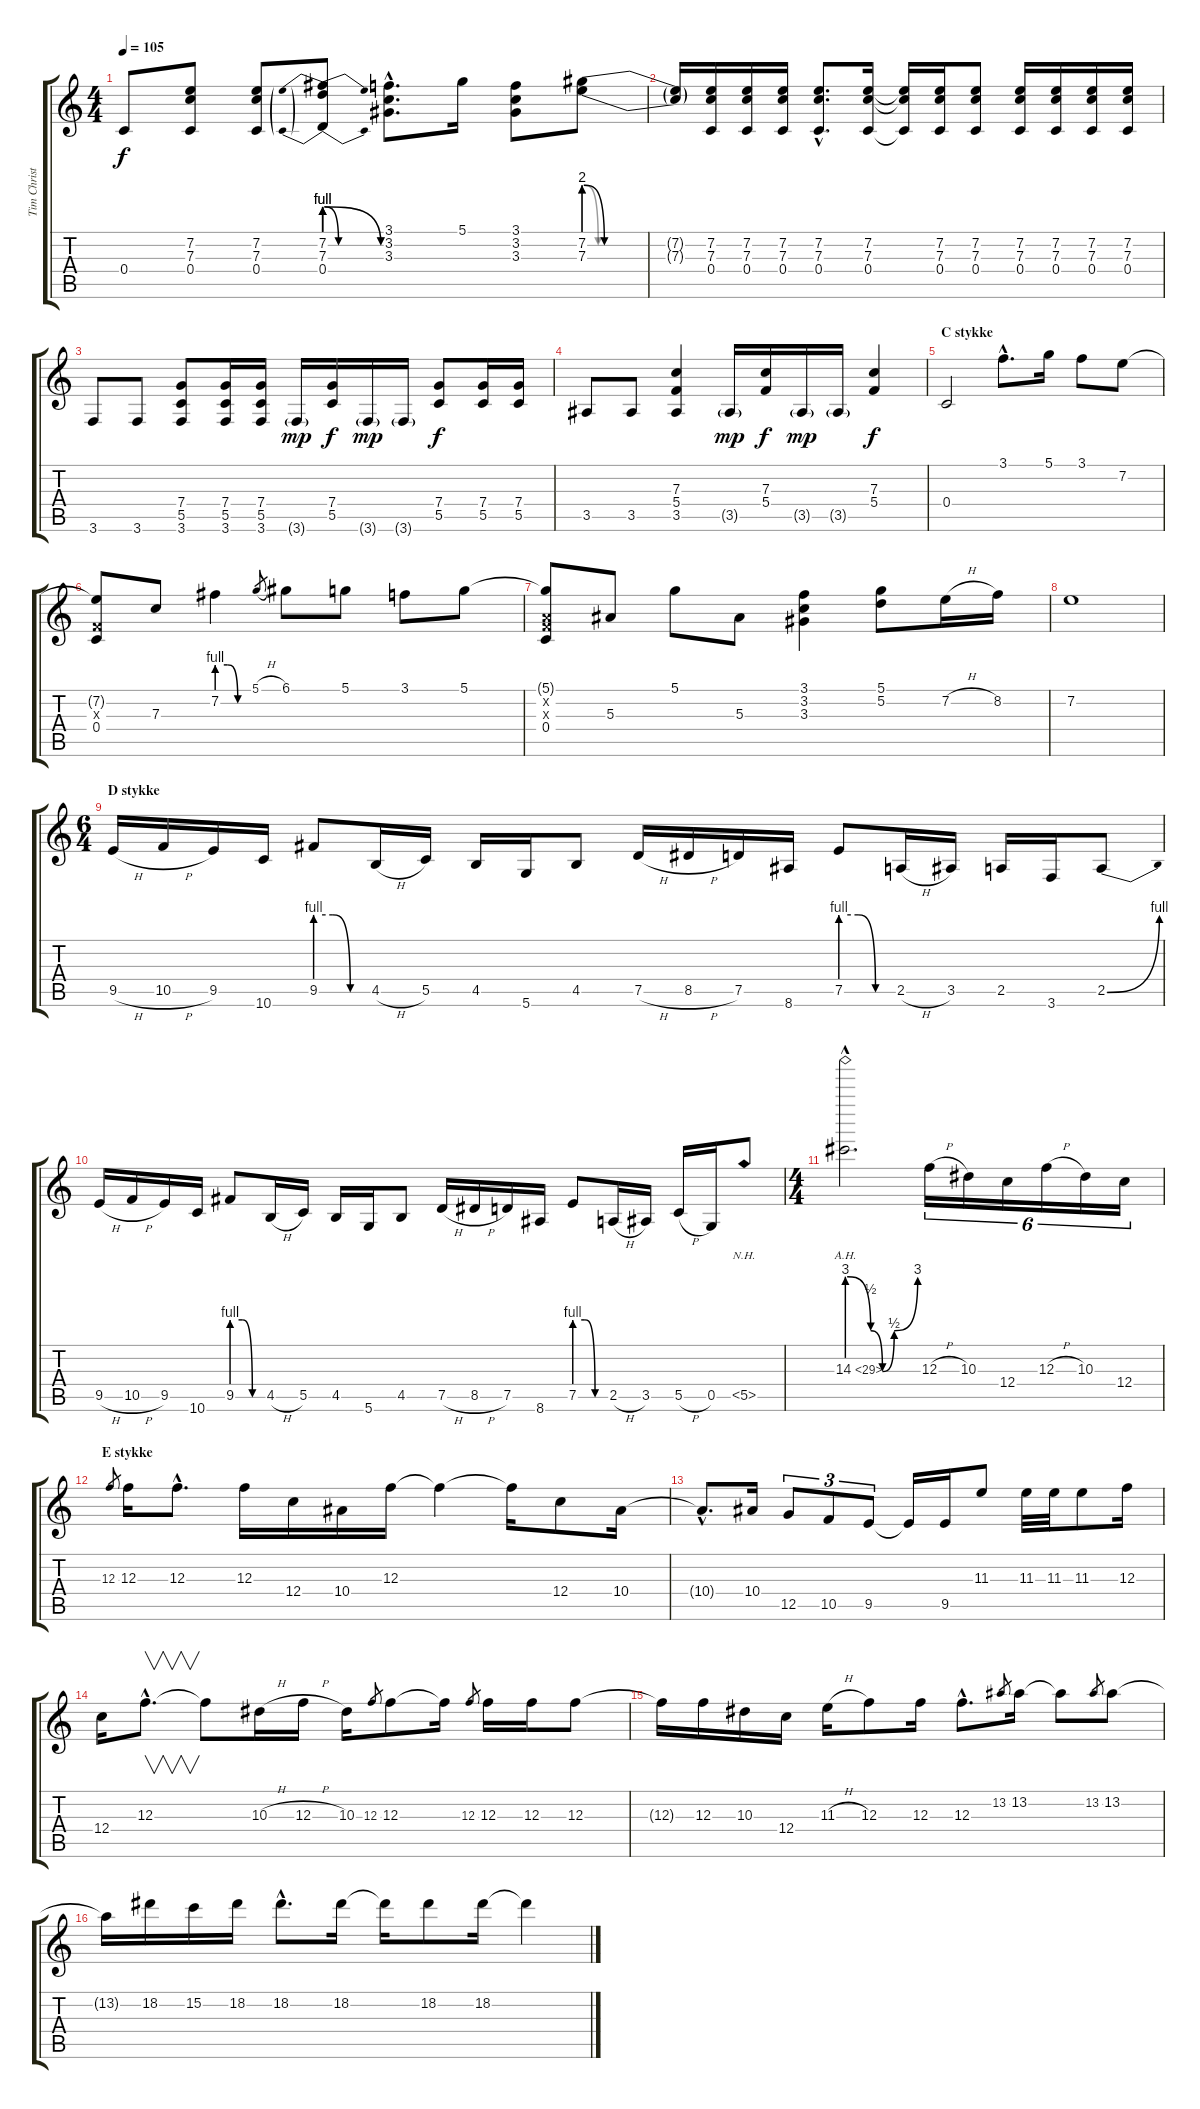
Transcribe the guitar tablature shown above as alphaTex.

\track ("Tim Christensen (Guitar 2)" "Tim Christ") {instrument distortionguitar}
\staff {score tabs}
\tuning (D4 A3 F3 C3 G2 D2) {hide}
\ts (4 4)
\tempo 105
\clef g2
\ks c
0.4.8{dy f} (7.2 7.3 0.4).8 (7.2 7.3 0.4).8 (7.2{be (prebendrelease 0 4 60 0)} 7.3{be (custom 0 4 15 0 20 0 40 0 60 0)} 0.4{be (prebendrelease 0 4 60 0)}).8 (3.1{hac} 3.2{hac} 3.3{hac}).8{d} 5.1.16 (3.1 3.2 3.3).8 (7.2{be (custom 0 8 10 0 20 0 40 0 60 0)} 7.3{be (custom 0 8 7 0 20 0 40 0 60 0)}).8 |
(7.2{t} 7.3{t}).16 (7.2 7.3 0.4).16 (7.2 7.3 0.4).16 (7.2 7.3 0.4).16 (7.2{hac} 7.3{hac} 0.4{hac}).8{d} (7.2 7.3 0.4).16 (7.2{t} 7.3{t} 0.4{t}).16 (7.2 7.3 0.4).16 (7.2 7.3 0.4).8 (7.2 7.3 0.4).16 (7.2 7.3 0.4).16 (7.2 7.3 0.4).16 (7.2 7.3 0.4).16 |
3.6.8 3.6.8 (7.4 5.5 3.6).8 (7.4 5.5 3.6).16 (7.4 5.5 3.6).16 3.6{g}.16{dy mp} (7.4 5.5).16{dy f} 3.6{g}.16{dy mp} 3.6{g}.16 (7.4 5.5).8{dy f} (7.4 5.5).16 (7.4 5.5).16 |
3.5.8 3.5.8 (7.3 5.4 3.5).4 3.5{g}.16{dy mp} (7.3 5.4).16{dy f} 3.5{g}.16{dy mp} 3.5{g}.16 (7.3 5.4).4{dy f} |
\section ("" "C stykke")
0.4.2 3.1{hac}.8{d} 5.1.16 3.1.8 7.2.8 |
(7.2{t} 0.3{x} 0.4).8 7.3.8 7.2{be (custom 0 4 20 4 40 0 60 0)}.4 5.1{h}.8{gr} 6.1.8 5.1.8 3.1.8 5.1.8 |
(5.1{t} 0.2{x} 0.3{x} 0.4).8 5.3.8 5.1.8 5.3.8 (3.1 3.2 3.3).4 (5.1 5.2).8 7.2{h}.16 8.2.16 |
7.2.1 |
\ts (6 4)
\section ("" "D stykke")
9.5{h}.16 10.5{h}.16 9.5.16 10.6.16 9.5{be (custom 0 4 20 4 40 0 60 0)}.8 4.5{h}.16 5.5.16 4.5.16 5.6.16 4.5.8 7.5{h}.16 8.5{h}.16 7.5.16 8.6.16 7.5{be (custom 0 4 20 4 40 0 60 0)}.8 2.5{h}.16 3.5.16 2.5.16 3.6.16 2.5{be (bend 0 0 60 4)}.8 |
9.5{h}.16{volume 16} 10.5{h}.16 9.5.16 10.6.16 9.5{be (custom 0 4 20 4 40 0 60 0)}.8 4.5{h}.16 5.5.16 4.5.16 5.6.16 4.5.8 7.5{h}.16 8.5{h}.16 7.5.16 8.6.16 7.5{be (custom 0 4 20 4 40 0 60 0)}.8 2.5{h}.16 3.5.16 5.5{h}.16 0.5.16 5.5{nh}.8 |
\ts (4 4)
14.3{be (custom 0 12 20 2 30 0 40 2 60 12) ah 15 hac}.2{d volume 16 balance 8} 12.3{h}.16{tu (6 4)} 10.3.16{tu (6 4)} 12.4.16{tu (6 4)} 12.3{h}.16{tu (6 4)} 10.3.16{tu (6 4)} 12.4.16{tu (6 4)} |
\section ("" "E stykke")
12.3.8{gr} 12.3.16 12.3{hac}.8{d} 12.3.16 12.4.16 10.4.16 12.3.16 12.3{t}.4 12.3{t}.16 12.4.8 10.4.16 |
10.4{hac t}.8{d} 10.4.16 12.5.8{tu (3 2)} 10.5.8{tu (3 2)} 9.5.8{tu (3 2)} 9.5{t}.16 9.5.16 11.3.8 11.3.32 11.3.32 11.3.8 12.3.16 |
12.4.16 12.3{hac}.8{v d} 12.3{t}.8 10.3{h}.16 12.3{h}.16 10.3.16 12.3.8{gr} 12.3.8 12.3{t}.16 12.3.8{gr} 12.3.16 12.3.16 12.3.8 |
12.3{t}.16 12.3.16 10.3.16 12.4.16 11.3{h}.16 12.3.8 12.3.16 12.3{hac}.8{d} 13.2.8{gr} 13.2.16 13.2{t}.8 13.2.8{gr} 13.2.8 |
13.2{t}.16 18.2.16 15.2.16 18.2.16 18.2{hac}.8{d} 18.2.16 18.2{t}.16 18.2.8 18.2.16 18.2{t}.4
